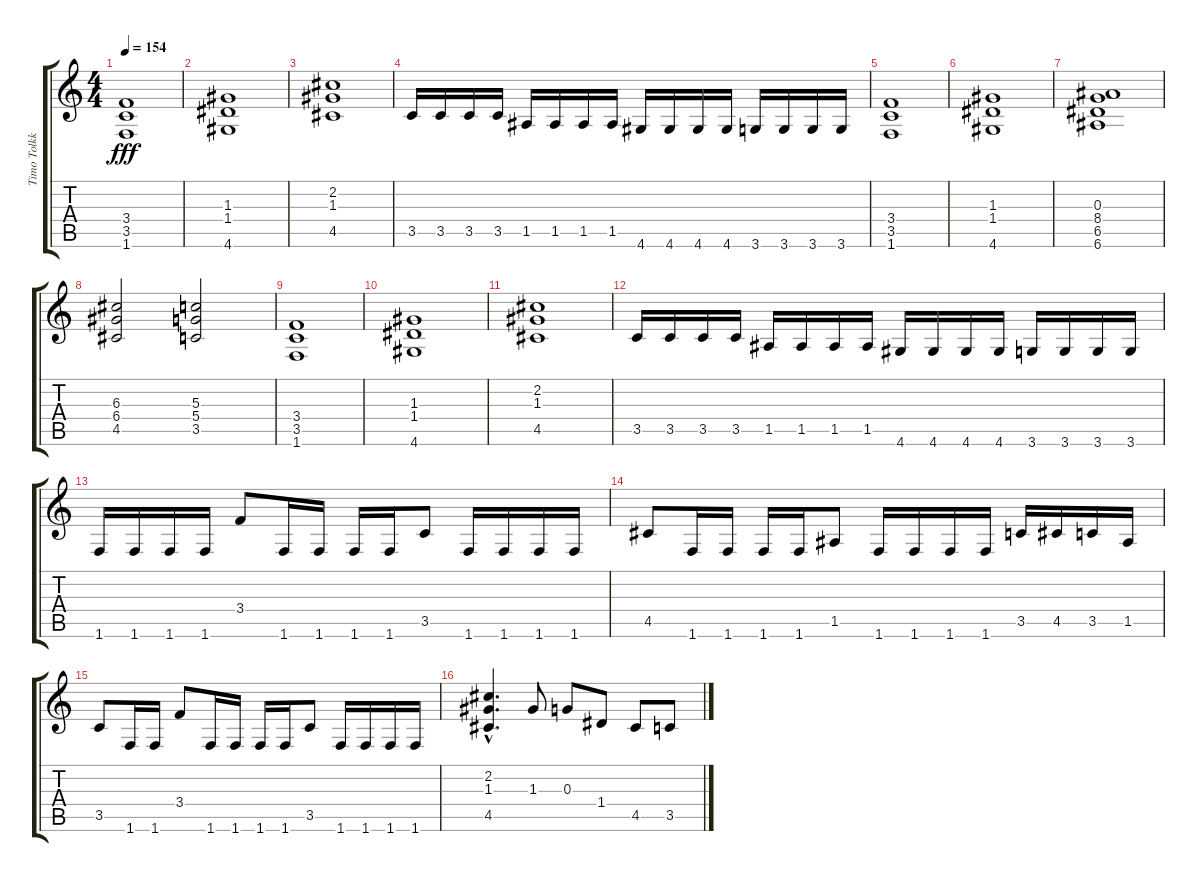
\track ("Timo Tolkki" "Timo Tolkk") {instrument distortionguitar}
\staff {score tabs}
\tuning (E4 B3 G3 D3 A2 E2) {hide}
\ts (4 4)
\tempo 154
\clef g2
\ks c
(3.4 3.5 1.6).1{dy fff} |
(1.3 1.4 4.6).1 |
(2.2 1.3 4.5).1 |
3.5.16 3.5.16 3.5.16 3.5.16 1.5.16 1.5.16 1.5.16 1.5.16 4.6.16 4.6.16 4.6.16 4.6.16 3.6.16 3.6.16 3.6.16 3.6.16 |
(3.4 3.5 1.6).1 |
(1.3 1.4 4.6).1 |
(0.3 8.4 6.5 6.6).1 |
(6.3 6.4 4.5).2 (5.3 5.4 3.5).2 |
(3.4 3.5 1.6).1 |
(1.3 1.4 4.6).1 |
(2.2 1.3 4.5).1 |
3.5.16 3.5.16 3.5.16 3.5.16 1.5.16 1.5.16 1.5.16 1.5.16 4.6.16 4.6.16 4.6.16 4.6.16 3.6.16 3.6.16 3.6.16 3.6.16 |
1.6.16 1.6.16 1.6.16 1.6.16 3.4.8 1.6.16 1.6.16 1.6.16 1.6.16 3.5.8 1.6.16 1.6.16 1.6.16 1.6.16 |
4.5.8 1.6.16 1.6.16 1.6.16 1.6.16 1.5.8 1.6.16 1.6.16 1.6.16 1.6.16 3.5.16 4.5.16 3.5.16 1.5.16 |
3.5.8 1.6.16 1.6.16 3.4.8 1.6.16 1.6.16 1.6.16 1.6.16 3.5.8 1.6.16 1.6.16 1.6.16 1.6.16 |
(2.2{hac} 1.3{hac} 4.5{hac}).4{d} 1.3.8 0.3.8 1.4.8 4.5.8 3.5.8
